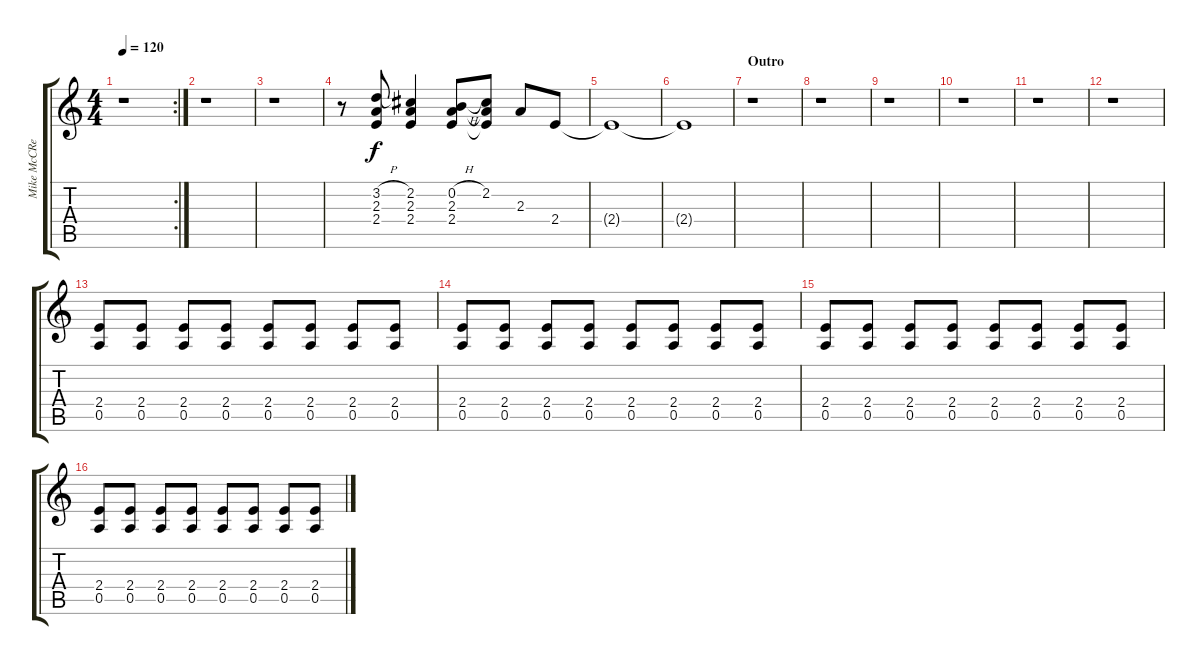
\track ("Mike McCReady" "Mike McCRe") {instrument acousticguitarsteel}
\staff {score tabs}
\tuning (E4 B3 G3 D3 A2 E2) {hide}
\rc 2
\ts (4 4)
\tempo 120
\clef g2
\ks c
r.1{dy f} |
r.1 |
r.1 |
r.8 (3.2{h} 2.3 2.4).8 (2.2 2.3 2.4).4 (0.2{h} 2.3 2.4).8 (2.2 2.3{t} 2.4{t}).8 2.3.8 2.4.8 |
2.4{t}.1 |
2.4{t}.1 |
\section ("" "Outro")
r.1 |
r.1 |
r.1 |
r.1 |
r.1 |
r.1 |
(2.4 0.5).8{volume 8} (2.4 0.5).8 (2.4 0.5).8 (2.4 0.5).8 (2.4 0.5).8 (2.4 0.5).8 (2.4 0.5).8 (2.4 0.5).8 |
(2.4 0.5).8{volume 9} (2.4 0.5).8 (2.4 0.5).8 (2.4 0.5).8 (2.4 0.5).8 (2.4 0.5).8 (2.4 0.5).8 (2.4 0.5).8 |
(2.4 0.5).8{volume 12} (2.4 0.5).8 (2.4 0.5).8 (2.4 0.5).8 (2.4 0.5).8 (2.4 0.5).8 (2.4 0.5).8 (2.4 0.5).8 |
(2.4 0.5).8{volume 13} (2.4 0.5).8 (2.4 0.5).8 (2.4 0.5).8 (2.4 0.5).8 (2.4 0.5).8 (2.4 0.5).8 (2.4 0.5).8
